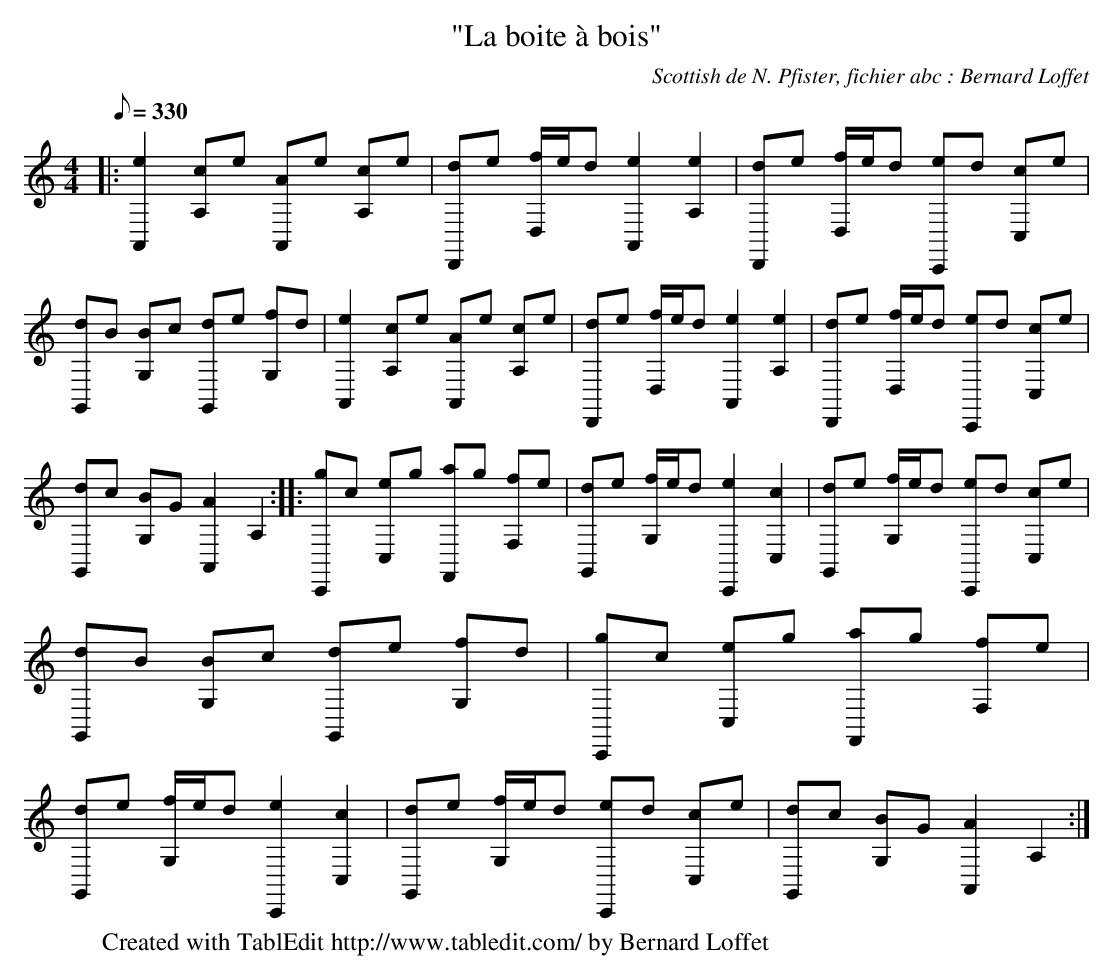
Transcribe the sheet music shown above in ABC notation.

X:1
T:"La boite à bois"
C:Scottish de N. Pfister, fichier abc : Bernard Loffet
L:1/8
Q:330
K:C
M:4/4
|: [e2A,,2] [cA,]e [AA,,]e [cA,]e | [dD,,]e [f/D,/]e/d [e2A,,2] [e2A,2] | [dD,,]e [f/D,/]e/d [eC,,]d [cC,]e | \
 [dG,,]B [BG,]c [dG,,]e [fG,]d | [e2A,,2] [cA,]e [AA,,]e [cA,]e | [dD,,]e [f/D,/]e/d [e2A,,2] [e2A,2] | \
 [dD,,]e [f/D,/]e/d [eC,,]d [cC,]e | [dG,,]c [BG,]G [A2A,,2] A,2 :|: [gC,,]c [eC,]g [aF,,]g [fF,]e | \
 [dG,,]e [f/G,/]e/d [e2C,,2] [c2C,2] | [dG,,]e [f/G,/]e/d [eC,,]d [cC,]e | [dG,,]B [BG,]c [dG,,]e [fG,]d | \
 [gC,,]c [eC,]g [aF,,]g [fF,]e | [dG,,]e [f/G,/]e/d [e2C,,2] [c2C,2] | [dG,,]e [f/G,/]e/d [eC,,]d [cC,]e | \
 [dG,,]c [BG,]G [A2A,,2] A,2 :| \
W:Created with TablEdit http://www.tabledit.com/ by Bernard Loffet
